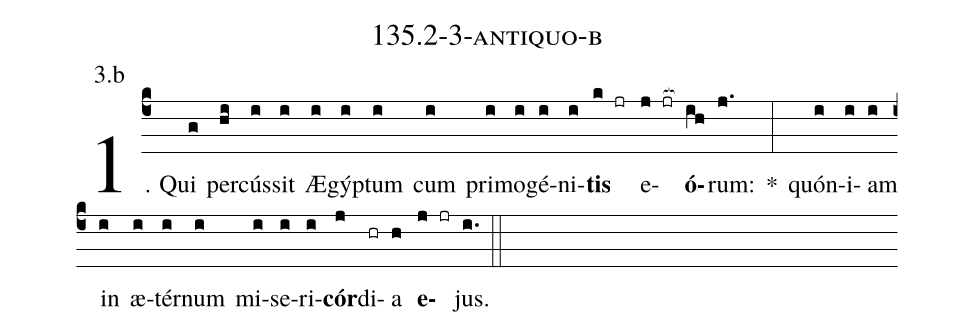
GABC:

name: 135.2-3-antiquo-b;
annotation: 3.b;
%%
(c4)1. Qui(g) per(hi)cús(i)sit(i) Æ(i)gýp(i)tum(i) cum(i) pri(i)mo(i)gé(i)ni(i)<b>tis</b>(k jr) e(j jr[ocb:1{])<b>ó</b>(ih[ocb:0}])rum:(j.) *(:) quón(i)i(i)am(i) in(i) æ(i)tér(i)num(i) mi(i)se(i)ri(i)<b>cór</b>(j)di(hr)a(h) <b>e</b>(j jr)jus.(i.) (::)
